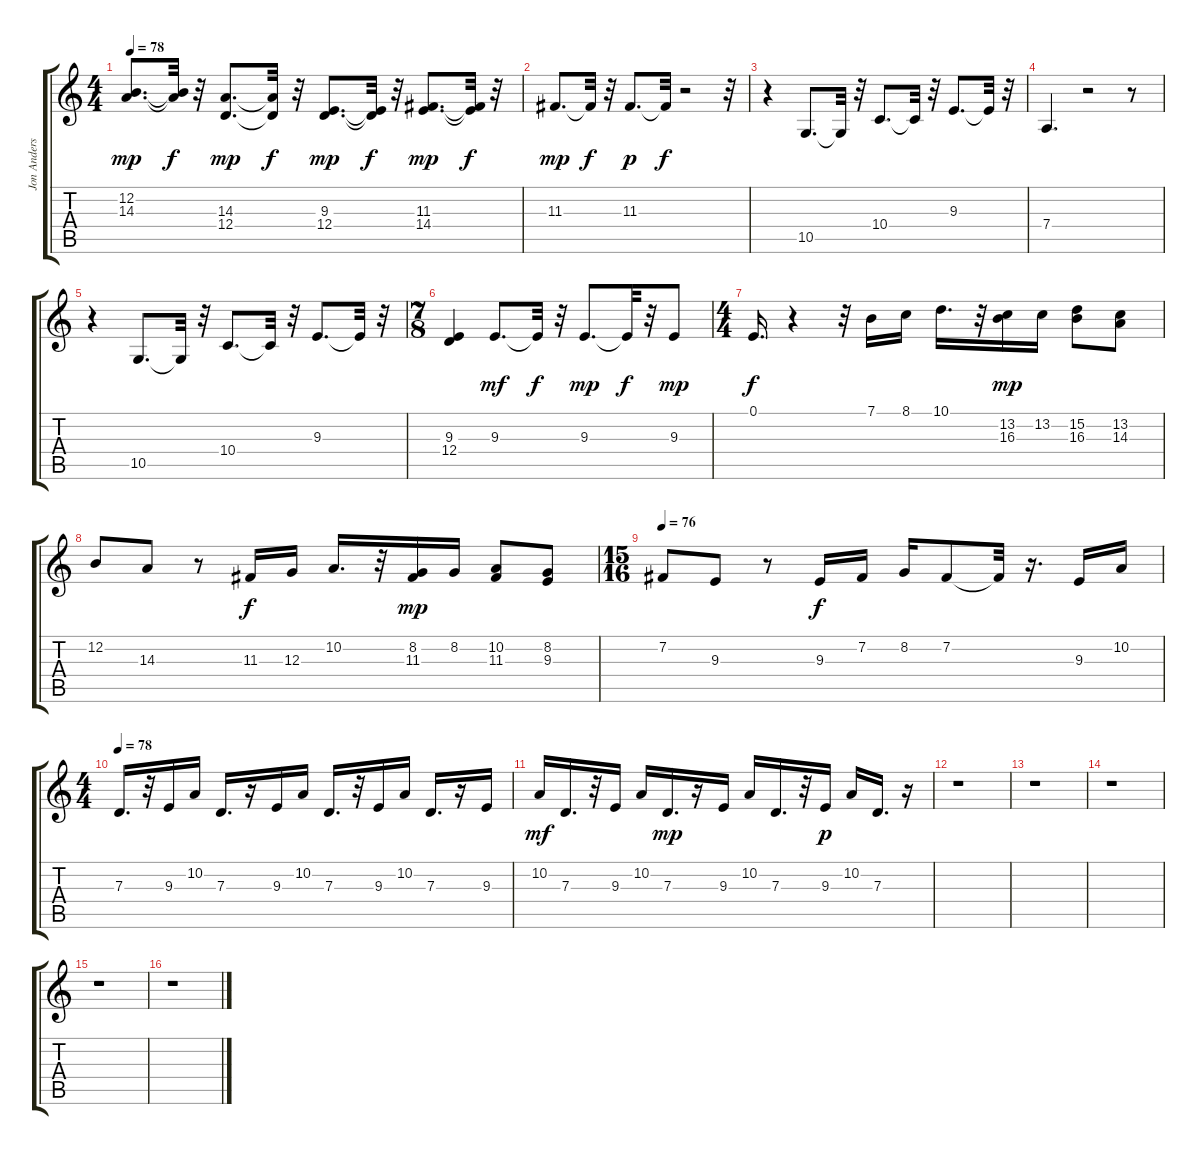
\track ("Jon Anderson" "Jon Anders") {instrument synthvoice}
\staff {score tabs}
\tuning (E4 B3 G3 D3 A2 E2) {hide}
\ts (4 4)
\tempo 78
\clef g2
\ks c
(12.2 14.3).8{d dy mp} (12.2{t} 14.3{t}).32{dy f} r.32 (14.3 12.4).8{d dy mp} (14.3{t} 12.4{t}).32{dy f} r.32 (9.3 12.4).8{d dy mp} (9.3{t} 12.4{t}).32{dy f} r.32 (11.3 14.4).8{d dy mp} (11.3{t} 14.4{t}).32{dy f} r.32 |
11.3.8{d dy mp} 11.3{t}.32{dy f} r.32 11.3.8{d dy p} 11.3{t}.32{dy f} r.2 r.32 |
r.4 10.5.8{d} 10.5{t}.32 r.32 10.4.8{d} 10.4{t}.32 r.32 9.3.8{d} 9.3{t}.32 r.32 |
7.4.4{d} r.2 r.8 |
r.4 10.5.8{d} 10.5{t}.32 r.32 10.4.8{d} 10.4{t}.32 r.32 9.3.8{d} 9.3{t}.32 r.32 |
\ts (7 8)
(9.3 12.4).4 9.3.8{d dy mf} 9.3{t}.32{dy f} r.32 9.3.8{d dy mp} 9.3{t}.32{dy f} r.32 9.3.8{dy mp} |
\ts (4 4)
0.1.16{d dy f} r.4 r.32 7.1.16 8.1.16 10.1.16{d} r.32 (13.2 16.3).16{dy mp} 13.2.16 (15.2 16.3).8 (13.2 14.3).8 |
12.2.8 14.3.8 r.8 11.3.16{dy f} 12.3.16 10.2.16{d} r.32 (8.2 11.3).16{dy mp} 8.2.16 (10.2 11.3).8 (8.2 9.3).8 |
\ts (15 16)
\tempo 76
7.2.8 9.3.8 r.8 9.3.16{dy f} 7.2.16 8.2.16 7.2.8 7.2{t}.32 r.16{d} 9.3.16 10.2.16 |
\ts (4 4)
\tempo 78
7.3.16{d} r.32 9.3.16 10.2.16 7.3.16{d} r.16 9.3.16 10.2.16 7.3.16{d} r.32 9.3.16 10.2.16 7.3.16{d} r.16 9.3.16 |
10.2.16{dy mf} 7.3.16{d} r.32 9.3.16 10.2.16 7.3.16{d dy mp} r.16 9.3.16 10.2.16 7.3.16{d} r.32 9.3.16{dy p} 10.2.16 7.3.16{d} r.16 |
r.1 |
r.1 |
r.1 |
r.1 |
r.1
